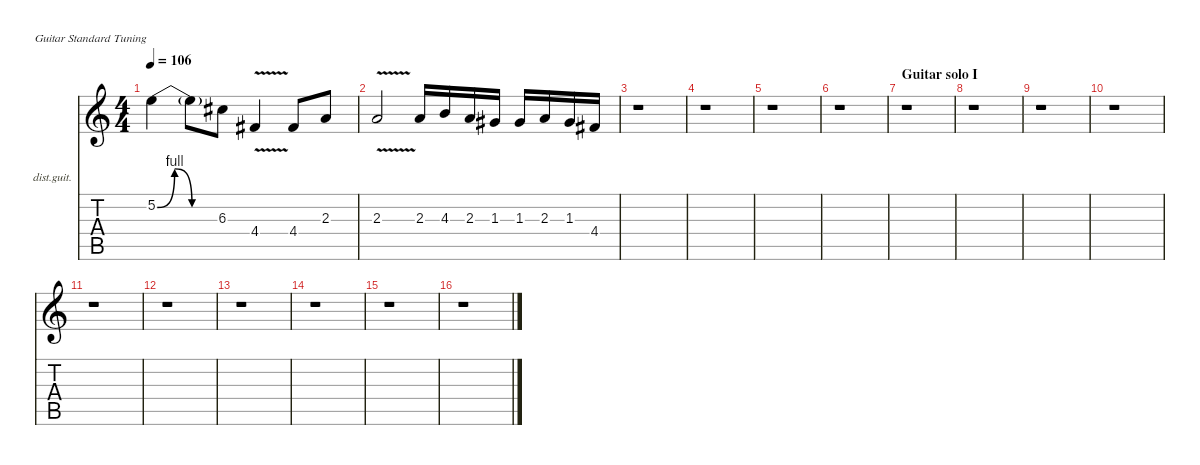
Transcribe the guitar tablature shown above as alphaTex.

\defaultSystemsLayout 4
\hideDynamics
\bracketExtendMode nobrackets
\firstSystemTrackNameOrientation horizontal
\otherSystemsTrackNameOrientation horizontal
\track ("4th guitar" "dist.guit.") {instrument distortionguitar}
\staff {score tabs}
\tuning (E4 B3 G3 D3 A2 E2)
\ts (4 4)
\tempo 106
\clef g2
\ks c
5.2{be (bendrelease 0 0 30 4 30 4 60 0)}.4{dy f beam Down} 5.2{be (hold 0 0 60 0) t}.8{beam Down} 6.3{acc #}.8{beam Down} 4.4{v acc #}.4{beam Up} 4.4{acc #}.8{beam Up} 2.3.8{beam Up} |
2.3{v}.2{beam Up} 2.3.16{beam Up} 4.3.16{beam Up} 2.3.16{beam Up} 1.3{acc #}.16{beam Up} 1.3{acc #}.16{beam Up} 2.3.16{beam Up} 1.3{acc #}.16{beam Up} 4.4{acc #}.16{beam Up} |
r.1{beam Down} |
r.1{beam Down} |
r.1{beam Down} |
r.1{beam Down} |
\section ("" "Guitar solo I")
r.1{beam Down} |
r.1{beam Down} |
r.1{beam Down} |
r.1{beam Down} |
r.1{beam Down} |
r.1{beam Down} |
r.1{beam Down} |
r.1{beam Down} |
r.1{beam Down} |
r.1{beam Down}
